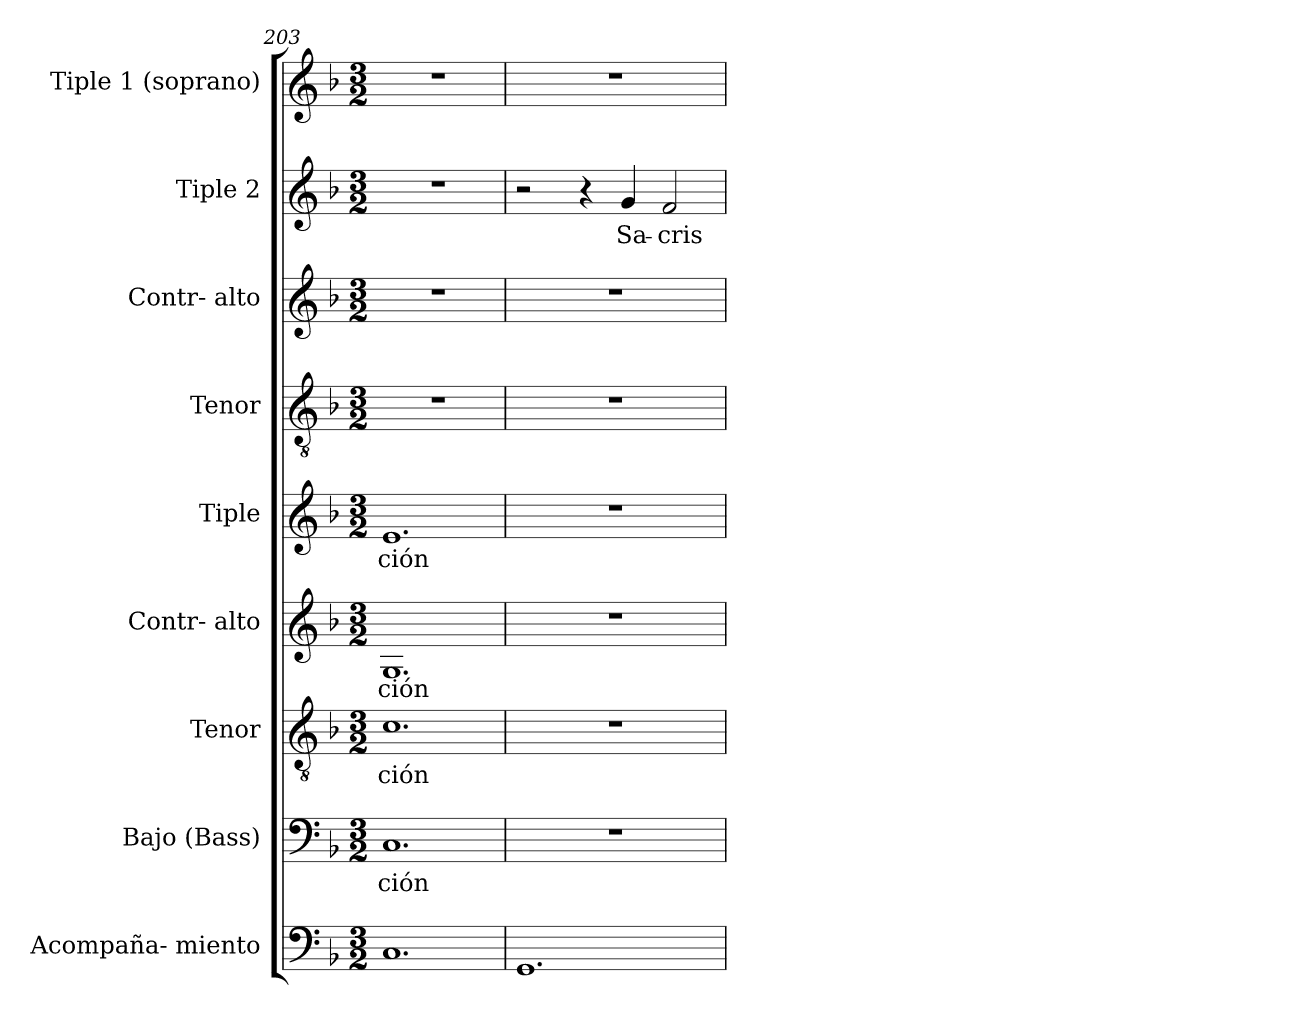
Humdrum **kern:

**kern	**kern	**text	**kern	**text	**kern	**text	**kern	**text	**kern	**kern	**kern	**text	**kern
*part9	*part8	*part8	*part7	*part7	*part6	*part6	*part5	*part5	*part4	*part3	*part2	*part2	*part1
*staff9	*staff8	*staff8	*staff7	*staff7	*staff6	*staff6	*staff5	*staff5	*staff4	*staff3	*staff2	*staff2	*staff1
*I"Acompaña- miento	*I"Bajo (Bass)	*	*I"Tenor	*	*I"Contr- alto	*	*I"Tiple	*	*I"Tenor	*I"Contr- alto	*I"Tiple 2	*	*I"Tiple 1 (soprano)
*	*I'B.	*	*I'T.	*	*I'A.	*	*	*	*I'T.	*I'A.	*	*	*I'S.
*clefF4	*clefF4	*	*clefGv2	*	*clefG2	*	*clefG2	*	*clefGv2	*clefG2	*clefG2	*	*clefG2
*	*	*	*ITrd7c12	*	*	*	*	*	*ITrd7c12	*	*	*	*
*k[b-]	*k[b-]	*	*k[b-]	*	*k[b-]	*	*k[b-]	*	*k[b-]	*k[b-]	*k[b-]	*	*k[b-]
*F:	*F:	*	*F:	*	*F:	*	*F:	*	*F:	*F:	*F:	*	*F:
*M3/2	*M3/2	*	*M3/2	*	*M3/2	*	*M3/2	*	*M3/2	*M3/2	*M3/2	*	*M3/2
=203	=203	=203	=203	=203	=203	=203	=203	=203	=203	=203	=203	=203	=203
!	!	!LO:LY:b:color=#000000	!	!	!	!	!	!	!	!	!	!	!
!	!	!	!	!LO:LY:b:color=#000000	!	!	!	!	!	!	!	!	!
!	!	!	!	!	!	!LO:LY:b:color=#000000	!	!	!	!	!	!	!
!	!	!	!	!	!	!	!	!LO:LY:b:color=#000000	!LO:N:vis=1	!LO:N:vis=1	!LO:N:vis=1	!	!LO:N:vis=1
1.Ci	1.Ci	-ción	1.Ci	-ción	1.Gi	-ción	1.ei	-ción	1.r	1.r	1.r	.	1.r
!!LO:PB:g=z
=204	=204	=204	=204	=204	=204	=204	=204	=204	=204	=204	=204	=204	=204
!	!LO:N:vis=1	!	!LO:N:vis=1	!	!LO:N:vis=1	!	!LO:N:vis=1	!	!LO:N:vis=1	!LO:N:vis=1	!	!	!LO:N:vis=1
1.GGi	1.r	.	1.r	.	1.r	.	1.r	.	1.r	1.r	2r	.	1.r
.	.	.	.	.	.	.	.	.	.	.	4r	.	.
!	!	!	!	!	!	!	!	!	!	!	!	!LO:LY:b:color=#000000	!
.	.	.	.	.	.	.	.	.	.	.	4gi/	Sa-	.
!	!	!	!	!	!	!	!	!	!	!	!	!LO:LY:b:color=#000000	!
.	.	.	.	.	.	.	.	.	.	.	2fi/	-cris-	.
=	=	=	=	=	=	=	=	=	=	=	=	=	=
*-	*-	*-	*-	*-	*-	*-	*-	*-	*-	*-	*-	*-	*-
